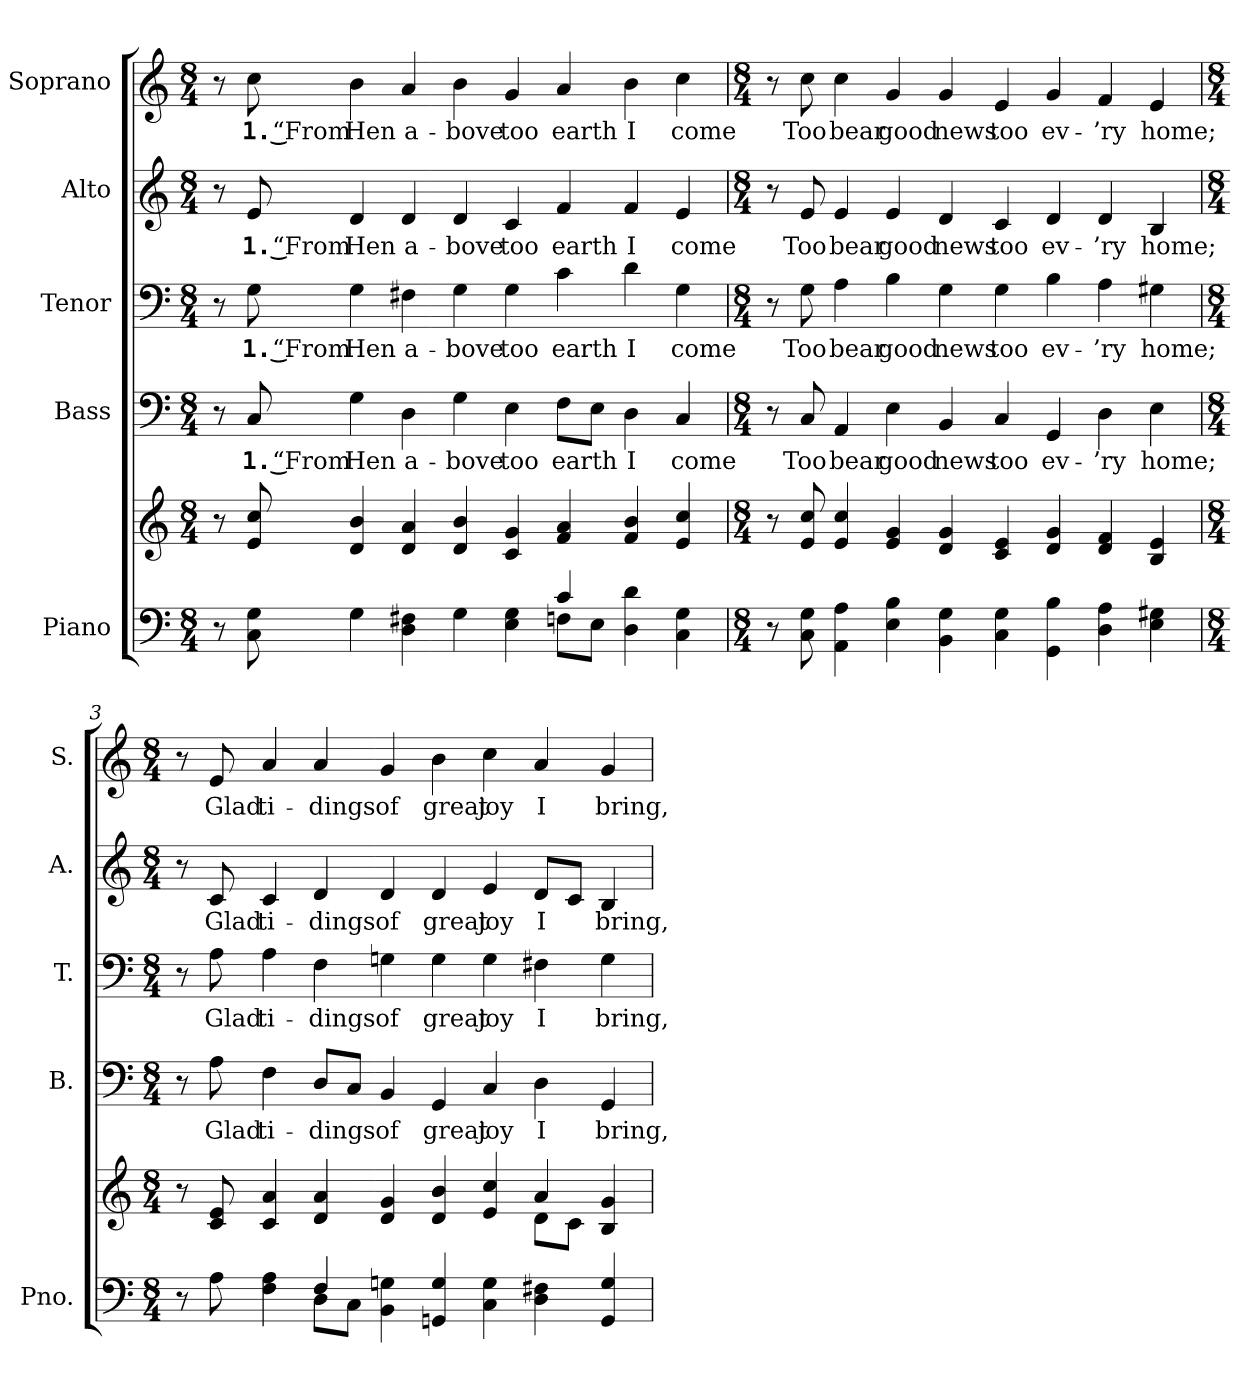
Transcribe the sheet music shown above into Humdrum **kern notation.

**kern	**kern	**kern	**text	**kern	**text	**kern	**text	**kern	**text
*part5	*part5	*part4	*part4	*part3	*part3	*part2	*part2	*part1	*part1
*staff6	*staff5	*staff4	*staff4	*staff3	*staff3	*staff2	*staff2	*staff1	*staff1
*I"Piano	*	*I"Bass	*	*I"Tenor	*	*I"Alto	*	*I"Soprano	*
*I'Pno.	*	*I'B.	*	*I'T.	*	*I'A.	*	*I'S.	*
!!LO:PB:g=z
*clefF4	*clefG2	*clefF4	*	*clefF4	*	*clefG2	*	*clefG2	*
*k[]	*k[]	*k[]	*	*k[]	*	*k[]	*	*k[]	*
*C:	*C:	*C:	*	*C:	*	*C:	*	*C:	*
*M8/4	*M8/4	*M8/4	*	*M8/4	*	*M8/4	*	*M8/4	*
*MM130	*MM130	*MM130	*	*MM130	*	*MM130	*	*MM130	*
=1	=1	=1	=1	=1	=1	=1	=1	=1	=1
*^	*	*	*	*	*	*	*	*	*
8r	1ryy	8r	8r	.	8r	.	8r	.	8r	.
!	!	!	!	!LO:LY:b:color=#000000	!	!	!	!	!	!
!	!	!	!	!	!	!LO:LY:b:color=#000000	!	!	!	!
!	!	!	!	!	!	!	!	!LO:LY:b:color=#000000	!	!
!	!	!	!	!	!	!	!	!	!	!LO:LY:b:color=#000000
8Ci\ 8Gi	.	8ei/ 8cci	8Ci/	1. “From	8Gi\	1. “From	8ei/	1. “From	8cci\	1. “From
!	!	!	!	!LO:LY:b:color=#000000	!	!	!	!	!	!
!	!	!	!	!	!	!LO:LY:b:color=#000000	!	!	!	!
!	!	!	!	!	!	!	!	!LO:LY:b:color=#000000	!	!
!	!	!	!	!	!	!	!	!	!	!LO:LY:b:color=#000000
4Gi\	.	4di/ 4bi	4Gi\	Hen	4Gi\	Hen	4di/	Hen	4bi\	Hen
!	!	!	!	!LO:LY:b:color=#000000	!	!	!	!	!	!
!	!	!	!	!	!	!LO:LY:b:color=#000000	!	!	!	!
!	!	!	!	!	!	!	!	!LO:LY:b:color=#000000	!	!
!	!	!	!	!	!	!	!	!	!	!LO:LY:b:color=#000000
4Di\ 4F#Xi	.	4di/ 4ai	4Di\	a-	4F#Xi\	a-	4di/	a-	4ai/	a-
!	!	!	!	!LO:LY:b:color=#000000	!	!	!	!	!	!
!	!	!	!	!	!	!LO:LY:b:color=#000000	!	!	!	!
!	!	!	!	!	!	!	!	!LO:LY:b:color=#000000	!	!
!	!	!	!	!	!	!	!	!	!	!LO:LY:b:color=#000000
4Gi\	.	4di/ 4bi	4Gi\	-bove	4Gi\	-bove	4di/	-bove	4bi\	-bove
!	!	!	!	!LO:LY:b:color=#000000	!	!	!	!	!	!
!	!	!	!	!	!	!LO:LY:b:color=#000000	!	!	!	!
!	!	!	!	!	!	!	!	!LO:LY:b:color=#000000	!	!
!	!	!	!	!	!	!	!	!	!	!LO:LY:b:color=#000000
4Ei\ 4Gi	4ryy	4ci/ 4gi	4Ei\	too	4Gi\	too	4ci/	too	4gi/	too
!	!	!	!	!LO:LY:b:color=#000000	!	!	!	!	!	!
!	!	!	!	!	!	!LO:LY:b:color=#000000	!	!	!	!
!	!	!	!	!	!	!	!	!LO:LY:b:color=#000000	!	!
!	!	!	!	!	!	!	!	!	!	!LO:LY:b:color=#000000
4ci/	8Fni\L	4fi/ 4ai	8Fi\L	earth	4ci\	earth	4fi/	earth	4ai/	earth
.	8Ei\J	.	8Ei\J	.	.	.	.	.	.	.
!	!	!	!	!LO:LY:b:color=#000000	!	!	!	!	!	!
!	!	!	!	!	!	!LO:LY:b:color=#000000	!	!	!	!
!	!	!	!	!	!	!	!	!LO:LY:b:color=#000000	!	!
!	!	!	!	!	!	!	!	!	!	!LO:LY:b:color=#000000
4Di\ 4di	2ryy	4fi/ 4bi	4Di\	I	4di\	I	4fi/	I	4bi\	I
!	!	!	!	!LO:LY:b:color=#000000	!	!	!	!	!	!
!	!	!	!	!	!	!LO:LY:b:color=#000000	!	!	!	!
!	!	!	!	!	!	!	!	!LO:LY:b:color=#000000	!	!
!	!	!	!	!	!	!	!	!	!	!LO:LY:b:color=#000000
4Ci\ 4Gi	.	4ei/ 4cci	4Ci/	come	4Gi\	come	4ei/	come	4cci\	come
*v	*v	*	*	*	*	*	*	*	*	*
!!LO:PB:g=z
=2	=2	=2	=2	=2	=2	=2	=2	=2	=2
*M8/4	*M8/4	*M8/4	*	*M8/4	*	*M8/4	*	*M8/4	*
8r	8r	8r	.	8r	.	8r	.	8r	.
!	!	!	!LO:LY:b:color=#000000	!	!	!	!	!	!
!	!	!	!	!	!LO:LY:b:color=#000000	!	!	!	!
!	!	!	!	!	!	!	!LO:LY:b:color=#000000	!	!
!	!	!	!	!	!	!	!	!	!LO:LY:b:color=#000000
8Ci\ 8Gi	8ei/ 8cci	8Ci/	Too	8Gi\	Too	8ei/	Too	8cci\	Too
!	!	!	!LO:LY:b:color=#000000	!	!	!	!	!	!
!	!	!	!	!	!LO:LY:b:color=#000000	!	!	!	!
!	!	!	!	!	!	!	!LO:LY:b:color=#000000	!	!
!	!	!	!	!	!	!	!	!	!LO:LY:b:color=#000000
4AAi\ 4Ai	4ei/ 4cci	4AAi/	bear	4Ai\	bear	4ei/	bear	4cci\	bear
!	!	!	!LO:LY:b:color=#000000	!	!	!	!	!	!
!	!	!	!	!	!LO:LY:b:color=#000000	!	!	!	!
!	!	!	!	!	!	!	!LO:LY:b:color=#000000	!	!
!	!	!	!	!	!	!	!	!	!LO:LY:b:color=#000000
4Ei\ 4Bi	4ei/ 4gi	4Ei\	good	4Bi\	good	4ei/	good	4gi/	good
!	!	!	!LO:LY:b:color=#000000	!	!	!	!	!	!
!	!	!	!	!	!LO:LY:b:color=#000000	!	!	!	!
!	!	!	!	!	!	!	!LO:LY:b:color=#000000	!	!
!	!	!	!	!	!	!	!	!	!LO:LY:b:color=#000000
4BBi\ 4Gi	4di/ 4gi	4BBi/	news	4Gi\	news	4di/	news	4gi/	news
!	!	!	!LO:LY:b:color=#000000	!	!	!	!	!	!
!	!	!	!	!	!LO:LY:b:color=#000000	!	!	!	!
!	!	!	!	!	!	!	!LO:LY:b:color=#000000	!	!
!	!	!	!	!	!	!	!	!	!LO:LY:b:color=#000000
4Ci\ 4Gi	4ci/ 4ei	4Ci/	too	4Gi\	too	4ci/	too	4ei/	too
!	!	!	!LO:LY:b:color=#000000	!	!	!	!	!	!
!	!	!	!	!	!LO:LY:b:color=#000000	!	!	!	!
!	!	!	!	!	!	!	!LO:LY:b:color=#000000	!	!
!	!	!	!	!	!	!	!	!	!LO:LY:b:color=#000000
4GGi\ 4Bi	4di/ 4gi	4GGi/	ev-	4Bi\	ev-	4di/	ev-	4gi/	ev-
!	!	!	!LO:LY:b:color=#000000	!	!	!	!	!	!
!	!	!	!	!	!LO:LY:b:color=#000000	!	!	!	!
!	!	!	!	!	!	!	!LO:LY:b:color=#000000	!	!
!	!	!	!	!	!	!	!	!	!LO:LY:b:color=#000000
4Di\ 4Ai	4di/ 4fi	4Di\	-’ry	4Ai\	-’ry	4di/	-’ry	4fi/	-’ry
!	!	!	!LO:LY:b:color=#000000	!	!	!	!	!	!
!	!	!	!	!	!LO:LY:b:color=#000000	!	!	!	!
!	!	!	!	!	!	!	!LO:LY:b:color=#000000	!	!
!	!	!	!	!	!	!	!	!	!LO:LY:b:color=#000000
4Ei\ 4G#Xi	4Bi/ 4ei	4Ei\	home;	4G#Xi\	home;	4Bi/	home;	4ei/	home;
!!LO:PB:g=z
=3	=3	=3	=3	=3	=3	=3	=3	=3	=3
*M8/4	*M8/4	*M8/4	*	*M8/4	*	*M8/4	*	*M8/4	*
*^	*^	*	*	*	*	*	*	*	*
8r	2ryy	8r	1ryy	8r	.	8r	.	8r	.	8r	.
!	!	!	!	!	!LO:LY:b:color=#000000	!	!	!	!	!	!
!	!	!	!	!	!	!	!LO:LY:b:color=#000000	!	!	!	!
!	!	!	!	!	!	!	!	!	!LO:LY:b:color=#000000	!	!
!	!	!	!	!	!	!	!	!	!	!	!LO:LY:b:color=#000000
8Ai\	.	8ci/ 8ei	.	8Ai\	Glad	8Ai\	Glad	8ci/	Glad	8ei/	Glad
!	!	!	!	!	!LO:LY:b:color=#000000	!	!	!	!	!	!
!	!	!	!	!	!	!	!LO:LY:b:color=#000000	!	!	!	!
!	!	!	!	!	!	!	!	!	!LO:LY:b:color=#000000	!	!
!	!	!	!	!	!	!	!	!	!	!	!LO:LY:b:color=#000000
4Fi\ 4Ai	.	4ci/ 4ai	.	4Fi\	ti-	4Ai\	ti-	4ci/	ti-	4ai/	ti-
!	!	!	!	!	!LO:LY:b:color=#000000	!	!	!	!	!	!
!	!	!	!	!	!	!	!LO:LY:b:color=#000000	!	!	!	!
!	!	!	!	!	!	!	!	!	!LO:LY:b:color=#000000	!	!
!	!	!	!	!	!	!	!	!	!	!	!LO:LY:b:color=#000000
4Fi/	8Di\L	4di/ 4ai	.	8Di/L	-dings	4Fi\	-dings	4di/	-dings	4ai/	-dings
.	8Ci\J	.	.	8Ci/J	.	.	.	.	.	.	.
!	!	!	!	!	!LO:LY:b:color=#000000	!	!	!	!	!	!
!	!	!	!	!	!	!	!LO:LY:b:color=#000000	!	!	!	!
!	!	!	!	!	!	!	!	!	!LO:LY:b:color=#000000	!	!
!	!	!	!	!	!	!	!	!	!	!	!LO:LY:b:color=#000000
4BBi\ 4Gni	4ryy	4di/ 4gi	.	4BBi/	of	4Gni\	of	4di/	of	4gi/	of
!	!	!	!	!	!LO:LY:b:color=#000000	!	!	!	!	!	!
!	!	!	!	!	!	!	!LO:LY:b:color=#000000	!	!	!	!
!	!	!	!	!	!	!	!	!	!LO:LY:b:color=#000000	!	!
!	!	!	!	!	!	!	!	!	!	!	!LO:LY:b:color=#000000
4GGni/ 4Gi	1ryy	4di/ 4bi	2ryy	4GGi/	great	4Gi\	great	4di/	great	4bi\	great
!	!	!	!	!	!LO:LY:b:color=#000000	!	!	!	!	!	!
!	!	!	!	!	!	!	!LO:LY:b:color=#000000	!	!	!	!
!	!	!	!	!	!	!	!	!	!LO:LY:b:color=#000000	!	!
!	!	!	!	!	!	!	!	!	!	!	!LO:LY:b:color=#000000
4Ci\ 4Gi	.	4ei/ 4cci	.	4Ci/	joy	4Gi\	joy	4ei/	joy	4cci\	joy
!	!	!	!	!	!LO:LY:b:color=#000000	!	!	!	!	!	!
!	!	!	!	!	!	!	!LO:LY:b:color=#000000	!	!	!	!
!	!	!	!	!	!	!	!	!	!LO:LY:b:color=#000000	!	!
!	!	!	!	!	!	!	!	!	!	!	!LO:LY:b:color=#000000
4Di\ 4F#Xi	.	4ai/	8di\L	4Di\	I	4F#Xi\	I	8di/L	I	4ai/	I
.	.	.	8ci\J	.	.	.	.	8ci/J	.	.	.
!	!	!	!	!	!LO:LY:b:color=#000000	!	!	!	!	!	!
!	!	!	!	!	!	!	!LO:LY:b:color=#000000	!	!	!	!
!	!	!	!	!	!	!	!	!	!LO:LY:b:color=#000000	!	!
!	!	!	!	!	!	!	!	!	!	!	!LO:LY:b:color=#000000
4GGi/ 4Gi	.	4Bi/ 4gi	4ryy	4GGi/	bring,	4Gi\	bring,	4Bi/	bring,	4gi/	bring,
*v	*v	*	*	*	*	*	*	*	*	*	*
*	*v	*v	*	*	*	*	*	*	*	*
=	=	=	=	=	=	=	=	=	=
*-	*-	*-	*-	*-	*-	*-	*-	*-	*-
